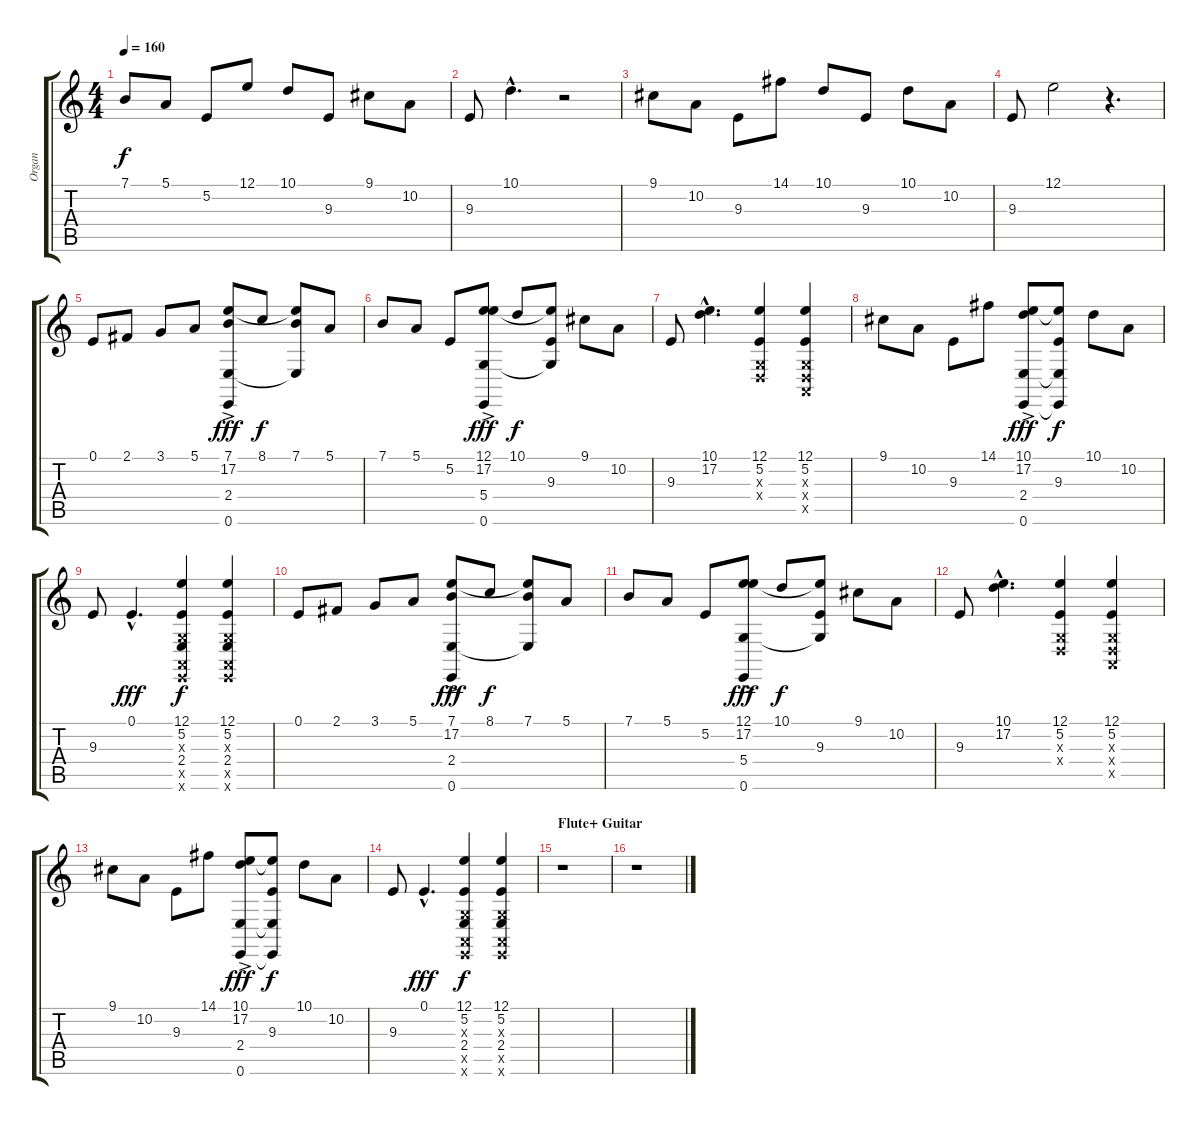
\track ("Organ" "Organ") {instrument rockorgan}
\staff {score tabs}
\tuning (E4 B3 G3 D3 A2 E2) {hide}
\ts (4 4)
\tempo 160
\clef g2
\ks c
7.1.8{dy f} 5.1.8 5.2.8 12.1.8 10.1.8 9.3.8 9.1.8 10.2.8 |
9.3.8 10.1{hac}.4{d} r.2 |
9.1.8 10.2.8 9.3.8 14.1.8 10.1.8 9.3.8 10.1.8 10.2.8 |
9.3.8 12.1.2 r.4{d} |
0.1.8 2.1.8 3.1.8 5.1.8 (7.1{ac} 17.2 2.4 0.6).8{dy fff} 8.1.8{dy f} (7.1 17.2{t} 2.4{t}).8 5.1.8 |
7.1.8 5.1.8 5.2.8 (12.1{ac} 17.2 5.4 0.6).8{dy fff} 10.1.8{dy f} (17.2{t} 9.3 5.4{t}).8 9.1.8 10.2.8 |
9.3.8 (10.1{hac} 17.2{hac}).4{d} (12.1 5.2 0.3{x} 0.4{x}).4 (12.1 5.2 0.3{x} 0.4{x} 0.5{x}).4 |
9.1.8 10.2.8 9.3.8 14.1.8 (10.1 17.2 2.4{ac} 0.6).8{dy fff} (17.2{t} 9.3 2.4{t} 0.6{t}).8{dy f} 10.1.8 10.2.8 |
9.3.8 0.1{hac}.4{d dy fff} (12.1 5.2 0.3{x} 2.4 0.5{x} 0.6{x}).4{dy f} (12.1 5.2 0.3{x} 2.4 0.5{x} 0.6{x}).4 |
0.1.8 2.1.8 3.1.8 5.1.8 (7.1{ac} 17.2 2.4 0.6).8{dy fff} 8.1.8{dy f} (7.1 17.2{t} 2.4{t}).8 5.1.8 |
7.1.8 5.1.8 5.2.8 (12.1{ac} 17.2 5.4 0.6).8{dy fff} 10.1.8{dy f} (17.2{t} 9.3 5.4{t}).8 9.1.8 10.2.8 |
9.3.8 (10.1{hac} 17.2{hac}).4{d} (12.1 5.2 0.3{x} 0.4{x}).4 (12.1 5.2 0.3{x} 0.4{x} 0.5{x}).4 |
9.1.8 10.2.8 9.3.8 14.1.8 (10.1 17.2 2.4{ac} 0.6).8{dy fff} (17.2{t} 9.3 2.4{t} 0.6{t}).8{dy f} 10.1.8 10.2.8 |
9.3.8 0.1{hac}.4{d dy fff} (12.1 5.2 0.3{x} 2.4 0.5{x} 0.6{x}).4{dy f} (12.1 5.2 0.3{x} 2.4 0.5{x} 0.6{x}).4 |
\section ("" "Flute+ Guitar")
r.1 |
r.1
